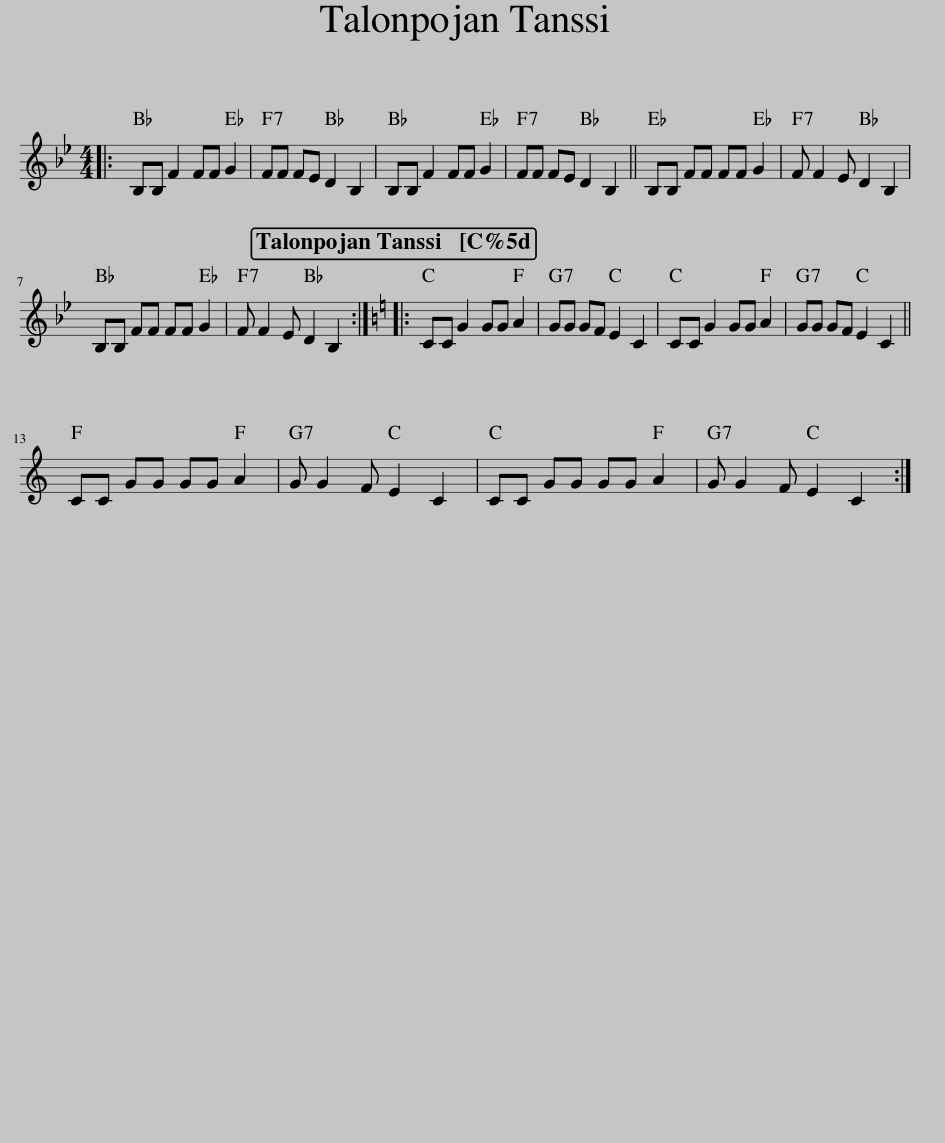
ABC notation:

X:1
L:1/8
M:4/4
I:linebreak $
K:Bb
V:1 treble
V:1
|: B,B, F2 FF G2 | FF FE D2 B,2 | B,B, F2 FF G2 | FF FE D2 B,2 || B,B, FF FF G2 | %5
 F F2 E D2 B,2 |$ B,B, FF FF G2 | F F2 E D2 B,2 ::[K:C] CC G2 GG A2 | GG GF E2 C2 | %10
 CC G2 GG A2 | GG GF E2 C2 ||$ CC GG GG A2 | G G2 F E2 C2 | CC GG GG A2 | %15
 G G2 F E2 C2 :| %16
